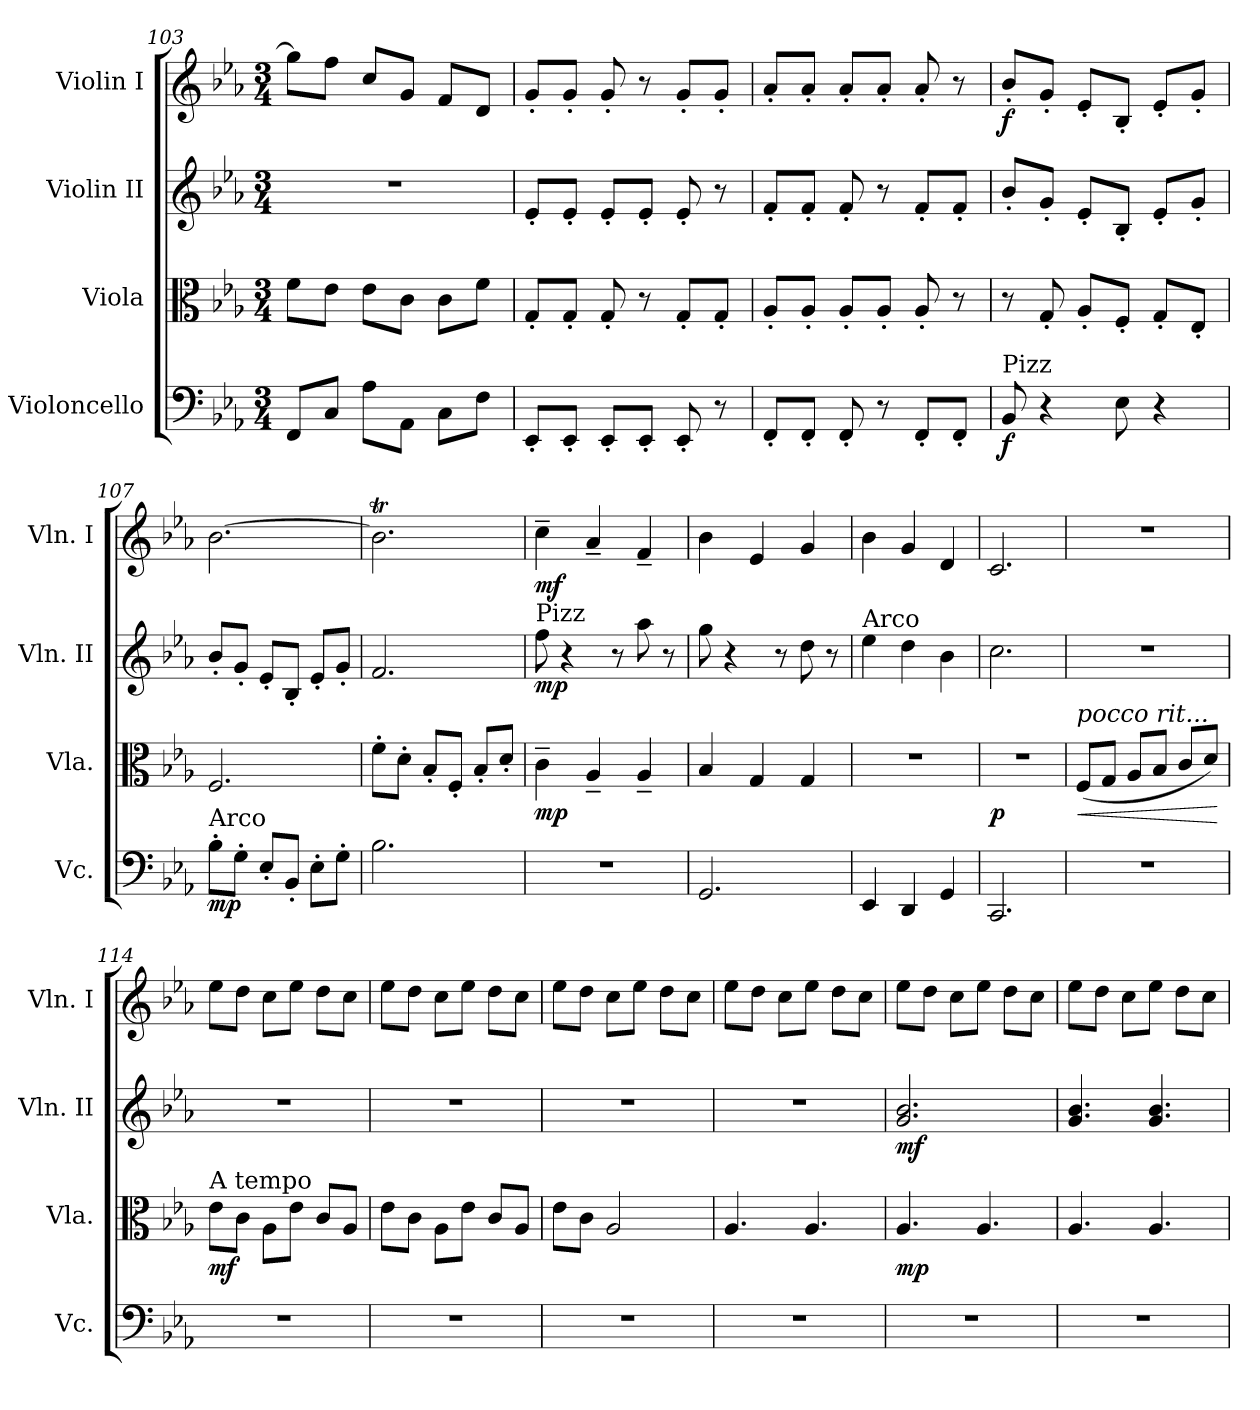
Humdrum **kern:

**kern	**dynam	**kern	**dynam	**kern	**dynam	**kern	**dynam
*part4	*part4	*part3	*part3	*part2	*part2	*part1	*part1
*staff4	*staff4	*staff3	*staff3	*staff2	*staff2	*staff1	*staff1
*I"Violoncello	*	*I"Viola	*	*I"Violin II	*	*I"Violin I	*
*I'Vc.	*	*I'Vla.	*	*I'Vln. II	*	*I'Vln. I	*
*clefF4	*	*clefC3	*	*clefG2	*	*clefG2	*
*k[b-e-a-]	*	*k[b-e-a-]	*	*k[b-e-a-]	*	*k[b-e-a-]	*
*M3/4	*	*M3/4	*	*M3/4	*	*M3/4	*
=103	=103	=103	=103	=103	=103	=103	=103
8FF/L	.	8f\L	.	2.r	.	8gg\L]	.
8C/J	.	8e-\J	.	.	.	8ff\J	.
8A-\L	.	8e-\L	.	.	.	8cc/L	.
8AA-\J	.	8c\J	.	.	.	8g/J	.
8C\L	.	8c\L	.	.	.	8f/L	.
8F\J	.	8f\J	.	.	.	8d/J	.
=104	=104	=104	=104	=104	=104	=104	=104
8EE-'/L	.	8G'/L	.	8e-'/L	.	8g'/L	.
8EE-'/J	.	8G'/J	.	8e-'/J	.	8g'/J	.
8EE-'/L	.	8G'/	.	8e-'/L	.	8g'/	.
8EE-'/J	.	8r	.	8e-'/J	.	8r	.
8EE-'/	.	8G'/L	.	8e-'/	.	8g'/L	.
8r	.	8G'/J	.	8r	.	8g'/J	.
!!LO:PB:g=z
=105	=105	=105	=105	=105	=105	=105	=105
8FF'/L	.	8A-'/L	.	8f'/L	.	8a-'/L	.
8FF'/J	.	8A-'/J	.	8f'/J	.	8a-'/J	.
8FF'/	.	8A-'/L	.	8f'/	.	8a-'/L	.
8r	.	8A-'/J	.	8r	.	8a-'/J	.
8FF'/L	.	8A-'/	.	8f'/L	.	8a-'/	.
8FF'/J	.	8r	.	8f'/J	.	8r	.
=106	=106	=106	=106	=106	=106	=106	=106
!LO:TX:a:t=Pizz	!	!	!	!	!	!	!
!	!LO:DY:b	!	!	!	!	!	!LO:DY:b
8BB-/	f	8r	.	8b-'/L	.	8b-'/L	f
4r	.	8G'/	.	8g'/J	.	8g'/J	.
.	.	8A-'/L	.	8e-'/L	.	8e-'/L	.
8E-\	.	8F'/J	.	8B-'/J	.	8B-'/J	.
4r	.	8G'/L	.	8e-'/L	.	8e-'/L	.
.	.	8E-'/J	.	8g'/J	.	8g'/J	.
=107	=107	=107	=107	=107	=107	=107	=107
!LO:TX:a:t=Arco	!	!	!	!	!	!	!
!	!LO:DY:b	!	!	!	!	!	!
8B-'\L	mp	2.F/	.	8b-'/L	.	[2.b-\	.
8G'\J	.	.	.	8g'/J	.	.	.
8E-'/L	.	.	.	8e-'/L	.	.	.
8BB-'/J	.	.	.	8B-'/J	.	.	.
8E-'\L	.	.	.	8e-'/L	.	.	.
8G'\J	.	.	.	8g'/J	.	.	.
=108	=108	=108	=108	=108	=108	=108	=108
2.B-\	.	8f'\L	.	2.f/	.	2.b-T\]	.
.	.	8d'\J	.	.	.	.	.
.	.	8B-'/L	.	.	.	.	.
.	.	8F'/J	.	.	.	.	.
.	.	8B-'/L	.	.	.	.	.
.	.	8d'/J	.	.	.	.	.
=109	=109	=109	=109	=109	=109	=109	=109
!	!	!	!	!LO:TX:a:t=Pizz	!	!	!
!	!	!	!LO:DY:b	!	!LO:DY:b	!	!LO:DY:b
2.r	.	4c~\	mp	8ff\	mp	4cc~\	mf
.	.	.	.	4r	.	.	.
.	.	4A-~/	.	.	.	4a-~/	.
.	.	.	.	8r	.	.	.
.	.	4A-~/	.	8aa-\	.	4f~/	.
.	.	.	.	8r	.	.	.
=110	=110	=110	=110	=110	=110	=110	=110
2.GG/	.	4B-/	.	8gg\	.	4b-\	.
.	.	.	.	4r	.	.	.
.	.	4G/	.	.	.	4e-/	.
.	.	.	.	8r	.	.	.
.	.	4G/	.	8dd\	.	4g/	.
.	.	.	.	8r	.	.	.
!!LO:LB:g=z
=111	=111	=111	=111	=111	=111	=111	=111
!	!	!	!	!LO:TX:a:t=Arco	!	!	!
4EE-/	.	2.r	.	4ee-\	.	4b-\	.
4DD/	.	.	.	4dd\	.	4g/	.
4GG/	.	.	.	4b-\	.	4d/	.
=112	=112	=112	=112	=112	=112	=112	=112
!	!	!	!LO:DY:b	!	!	!	!
2.CC/	.	2.r	p	2.cc\	.	2.c/	.
=113	=113	=113	=113	=113	=113	=113	=113
!	!	!LO:TX:a:i:t=pocco rit...	!	!	!	!	!
!	!	!	!LO:HP:b	!	!	!	!
2.r	.	(8F/L	<	2.r	.	2.r	.
.	.	8G/J	.	.	.	.	.
.	.	8A-/L	.	.	.	.	.
.	.	8B-/J	.	.	.	.	.
.	.	8c/L	.	.	.	.	.
.	.	8d/J)	.	.	.	.	.
.	.	.	[	.	.	.	.
=114	=114	=114	=114	=114	=114	=114	=114
!	!	!LO:TX:a:t=A tempo	!	!	!	!	!
!	!	!	!LO:DY:b	!	!	!	!
2.r	.	8e-\L	mf	2.r	.	8ee-\L	.
.	.	8c\J	.	.	.	8dd\J	.
.	.	8A-\L	.	.	.	8cc\L	.
.	.	8e-\J	.	.	.	8ee-\J	.
.	.	8c/L	.	.	.	8dd\L	.
.	.	8A-/J	.	.	.	8cc\J	.
=115	=115	=115	=115	=115	=115	=115	=115
2.r	.	8e-\L	.	2.r	.	8ee-\L	.
.	.	8c\J	.	.	.	8dd\J	.
.	.	8A-\L	.	.	.	8cc\L	.
.	.	8e-\J	.	.	.	8ee-\J	.
.	.	8c/L	.	.	.	8dd\L	.
.	.	8A-/J	.	.	.	8cc\J	.
=116	=116	=116	=116	=116	=116	=116	=116
2.r	.	8e-\L	.	2.r	.	8ee-\L	.
.	.	8c\J	.	.	.	8dd\J	.
.	.	2A-/	.	.	.	8cc\L	.
.	.	.	.	.	.	8ee-\J	.
.	.	.	.	.	.	8dd\L	.
.	.	.	.	.	.	8cc\J	.
=117	=117	=117	=117	=117	=117	=117	=117
2.r	.	4.A-/	.	2.r	.	8ee-\L	.
.	.	.	.	.	.	8dd\J	.
.	.	.	.	.	.	8cc\L	.
.	.	4.A-/	.	.	.	8ee-\J	.
.	.	.	.	.	.	8dd\L	.
.	.	.	.	.	.	8cc\J	.
!!LO:LB:g=z
=118	=118	=118	=118	=118	=118	=118	=118
!	!	!	!LO:DY:b	!	!LO:DY:b	!	!
2.r	.	4.A-/	mp	2.g/ 2.b-/	mf	8ee-\L	.
.	.	.	.	.	.	8dd\J	.
.	.	.	.	.	.	8cc\L	.
.	.	4.A-/	.	.	.	8ee-\J	.
.	.	.	.	.	.	8dd\L	.
.	.	.	.	.	.	8cc\J	.
=119	=119	=119	=119	=119	=119	=119	=119
2.r	.	4.A-/	.	4.g/ 4.b-/	.	8ee-\L	.
.	.	.	.	.	.	8dd\J	.
.	.	.	.	.	.	8cc\L	.
.	.	4.A-/	.	4.g/ 4.b-/	.	8ee-\J	.
.	.	.	.	.	.	8dd\L	.
.	.	.	.	.	.	8cc\J	.
=	=	=	=	=	=	=	=
*-	*-	*-	*-	*-	*-	*-	*-
